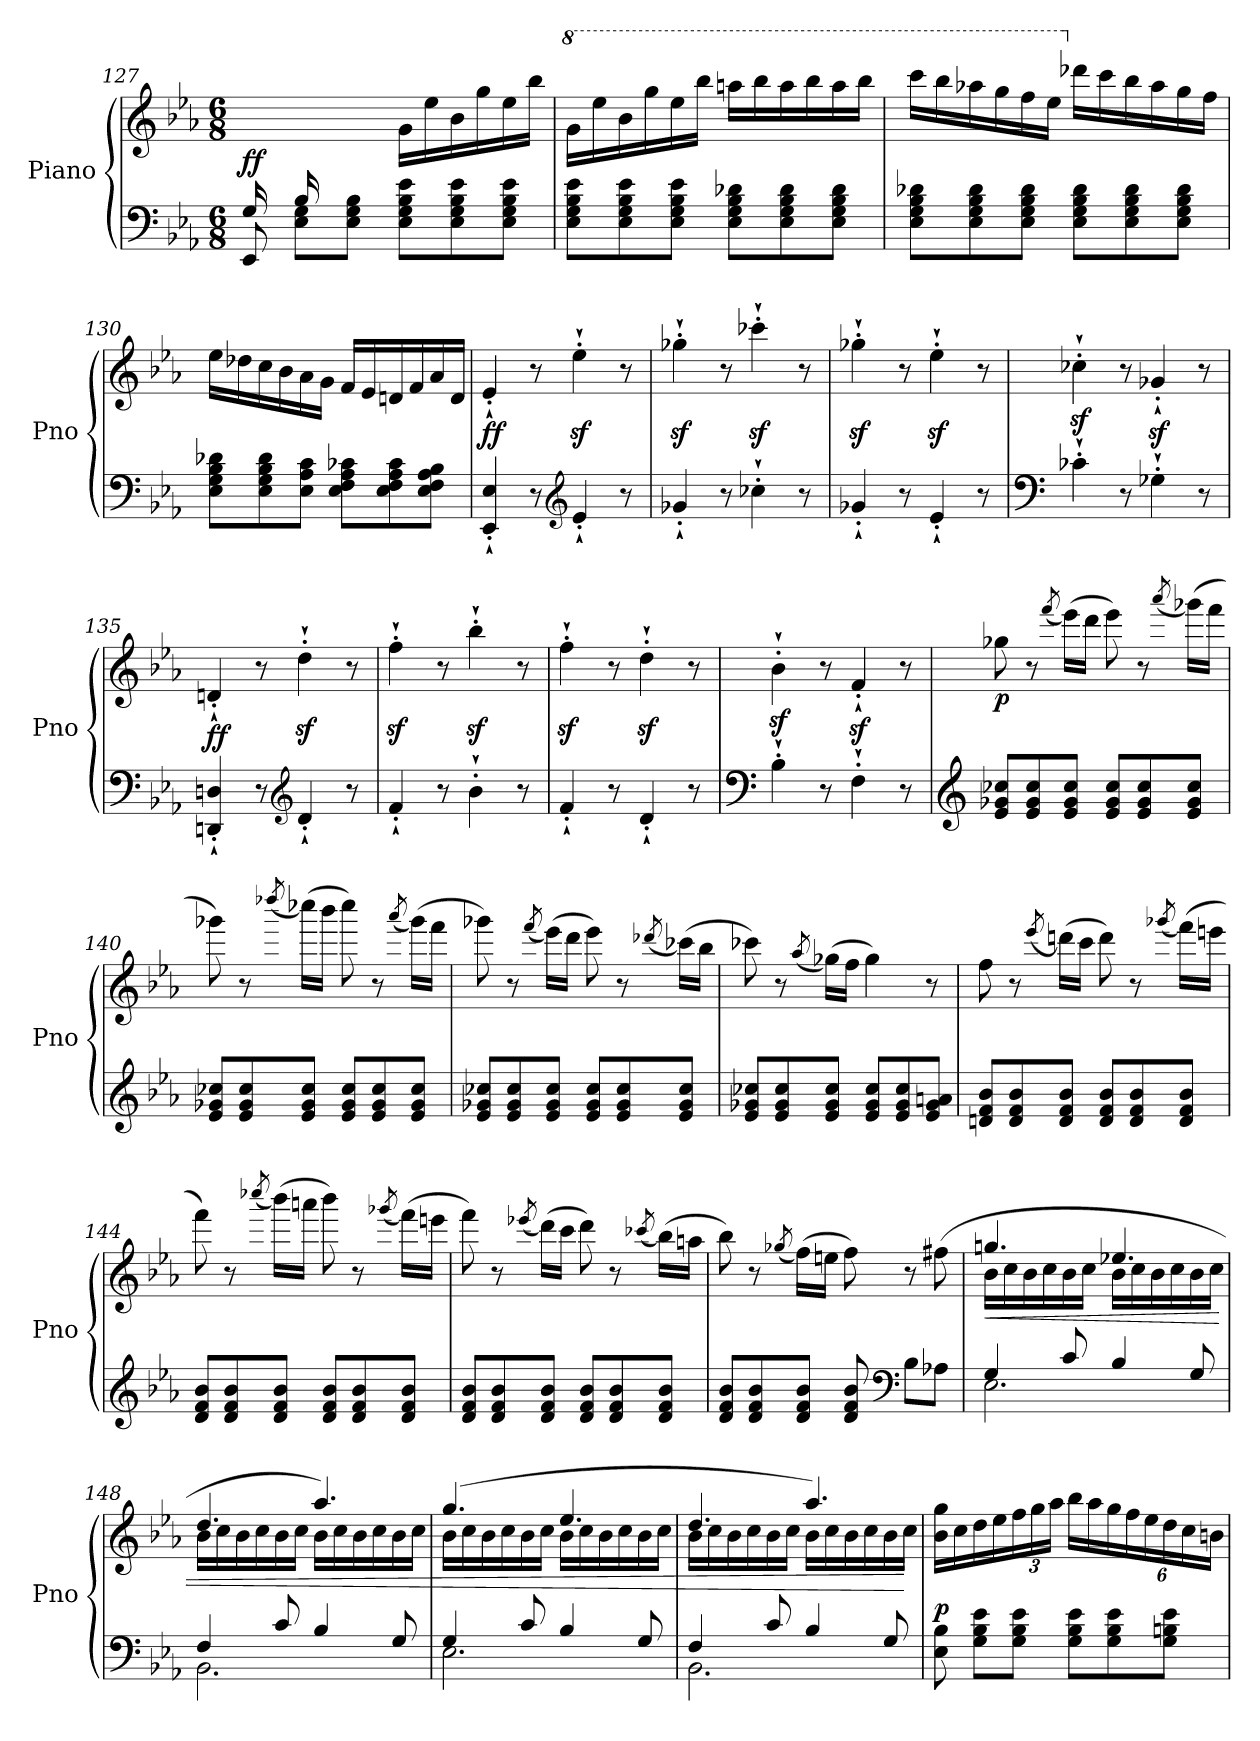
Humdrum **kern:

**kern	**kern	**dynam
*part1	*part1	*part1
*staff2	*staff1	*staff1/2
*I"Piano	*	*
*I'Pno	*	*
!!LO:PB:g=z
*clefF4	*clefG2	*
*k[b-e-a-]	*k[b-e-a-]	*
*M6/8	*M6/8	*
=127	=127	=127
*^	*	*
!	!	!	!LO:DY:b
16G/LL	8EE-/	16ryy	ff
16ryy	.	16e-/	.
16B-/	8E-\ 8G\L	16ryy	.
2ryy	.	16g/	.
.	8E-\ 8G\ 8B-\J	16e-/	.
.	.	16b-/JJ	.
.	8E-\ 8G\ 8B-\ 8e-\L	16g\LL	.
.	.	16ee-\	.
.	8E-\ 8G\ 8B-\ 8e-\	16b-\	.
.	.	16gg\	.
.	8E-\ 8G\ 8B-\ 8e-\J	16ee-\	.
16ryy	.	16bb-\JJ	.
*v	*v	*	*
!!LO:LB:g=z
=128	=128	=128
*	*8va	*
8E-\ 8G\ 8B-\ 8e-\L	16gg\LL	.
.	16eee-\	.
8E-\ 8G\ 8B-\ 8e-\	16bb-\	.
.	16ggg\	.
8E-\ 8G\ 8B-\ 8e-\J	16eee-\	.
.	16bbb-\JJ	.
8E-\ 8G\ 8B-\ 8d-X\L	16aaan\LL	.
.	16bbb-\	.
8E-\ 8G\ 8B-\ 8d-\	16aaa\	.
.	16bbb-\	.
8E-\ 8G\ 8B-\ 8d-\J	16aaa\	.
.	16bbb-\JJ	.
=129	=129	=129
8E-\ 8G\ 8B-\ 8d-X\L	16cccc\LL	.
.	16bbb-\	.
8E-\ 8G\ 8B-\ 8d-\	16aaa-X\	.
.	16ggg\	.
8E-\ 8G\ 8B-\ 8d-\J	16fff\	.
.	16eee-\JJ	.
*	*X8va	*
8E-\ 8G\ 8B-\ 8d-\L	16ddd-X\LL	.
.	16ccc\	.
8E-\ 8G\ 8B-\ 8d-\	16bb-\	.
.	16aa-\	.
8E-\ 8G\ 8B-\ 8d-\J	16gg\	.
.	16ff\JJ	.
=130	=130	=130
8E-\ 8G\ 8B-\ 8d-X\L	16ee-\LL	.
.	16dd-X\	.
8E-\ 8G\ 8B-\ 8d-\	16cc\	.
.	16b-\	.
8E-\ 8A-\ 8c\J	16a-\	.
.	16g\JJ	.
8E-\ 8F\ 8A-\ 8c-X\L	16f/LL	.
.	16e-/	.
8E-\ 8F\ 8A-\ 8c-\	16dn/	.
.	16f/	.
8E-\ 8F\ 8A-\ 8B-\J	16a-/	.
.	16d/JJ	.
=131	=131	=131
!	!	!LO:DY:b
4EE-/`' 4E-/`'	4e-`'/	ff
8r	8r	.
*clefG2	*	*
4e-`'/	4ee-z<`'\	.
8r	8r	.
!!LO:LB:g=z
=132	=132	=132
4g-X`'/	4gg-Xz<`'\	.
8r	8r	.
4cc-X`'\	4ccc-Xz<`'\	.
8r	8r	.
=133	=133	=133
4g-X`'/	4gg-Xz<`'\	.
8r	8r	.
4e-`'/	4ee-z<`'\	.
8r	8r	.
=134	=134	=134
*clefF4	*	*
4c-X`'\	4cc-Xz<`'\	.
8r	8r	.
4G-X`'\	4g-Xz<`'/	.
8r	8r	.
=135	=135	=135
!	!	!LO:DY:b
4DDn/`' 4Dn/`'	4dn`'/	ff
8r	8r	.
*clefG2	*	*
4d`'/	4ddz<`'\	.
8r	8r	.
=136	=136	=136
4f`'/	4ffz<`'\	.
8r	8r	.
4b-`'\	4bb-z<`'\	.
8r	8r	.
=137	=137	=137
4f`'/	4ffz<`'\	.
8r	8r	.
4d`'/	4ddz<`'\	.
8r	8r	.
=138	=138	=138
*clefF4	*	*
4B-`'\	4b-z<`'\	.
8r	8r	.
4F`'\	4fz<'`/	.
8r	8r	.
!!LO:LB:g=z
=139	=139	=139
*clefG2	*	*
!	!	!LO:DY:b
8e-/ 8g-X/ 8cc-X/L	8gg-X\	p
8e-/ 8g-/ 8cc-/	8r	.
.	(8qfff/	.
8e-/ 8g-/ 8cc-/J	(16eee-\LL)	.
.	16ddd\JJ	.
8e-/ 8g-/ 8cc-/L	8eee-\)	.
8e-/ 8g-/ 8cc-/	8r	.
.	(8qaaa-/	.
8e-/ 8g-/ 8cc-/J	(16ggg-X\LL)	.
.	16fff\JJ	.
=140	=140	=140
8e-/ 8g-X/ 8cc-X/L	8ggg-X\)	.
8e-/ 8g-/ 8cc-/	8r	.
.	(8qdddd-X/	.
8e-/ 8g-/ 8cc-/J	(16cccc-X\LL)	.
.	16bbb-\JJ	.
8e-/ 8g-/ 8cc-/L	8cccc-\)	.
8e-/ 8g-/ 8cc-/	8r	.
.	(8qaaa-/	.
8e-/ 8g-/ 8cc-/J	(16ggg-\LL)	.
.	16fff\JJ	.
=141	=141	=141
8e-/ 8g-X/ 8cc-X/L	8ggg-X\)	.
8e-/ 8g-/ 8cc-/	8r	.
.	(8qfff/	.
8e-/ 8g-/ 8cc-/J	(16eee-\LL)	.
.	16ddd\JJ	.
8e-/ 8g-/ 8cc-/L	8eee-\)	.
8e-/ 8g-/ 8cc-/	8r	.
.	(8qddd-X/	.
8e-/ 8g-/ 8cc-/J	(16ccc-X\LL)	.
.	16bb-\JJ	.
=142	=142	=142
8e-/ 8g-X/ 8cc-X/L	8ccc-X\)	.
8e-/ 8g-/ 8cc-/	8r	.
.	(8qaa-/	.
8e-/ 8g-/ 8cc-/J	(16gg-X\LL)	.
.	16ff\JJ	.
8e-/ 8g-/ 8cc-/L	4gg-\)	.
8e-/ 8g-/ 8cc-/	.	.
8e-/ 8g-/ 8an/J	8r	.
!!LO:LB:g=z
=143	=143	=143
8dn/ 8f/ 8b-/L	8ff\	.
8d/ 8f/ 8b-/	8r	.
.	(8qeee-/	.
8d/ 8f/ 8b-/J	(16dddn\LL)	.
.	16ccc\JJ	.
8d/ 8f/ 8b-/L	8ddd\)	.
8d/ 8f/ 8b-/	8r	.
.	(8qggg-X/	.
8d/ 8f/ 8b-/J	(16fff\LL)	.
.	16eeen\JJ	.
=144	=144	=144
8d/ 8f/ 8b-/L	8fff\)	.
8d/ 8f/ 8b-/	8r	.
.	(8qcccc-X/	.
8d/ 8f/ 8b-/J	(16bbb-\LL)	.
.	16aaan\JJ	.
8d/ 8f/ 8b-/L	8bbb-\)	.
8d/ 8f/ 8b-/	8r	.
.	(8qggg-X/	.
8d/ 8f/ 8b-/J	(16fff\LL)	.
.	16eeen\JJ	.
=145	=145	=145
8d/ 8f/ 8b-/L	8fff\)	.
8d/ 8f/ 8b-/	8r	.
.	(8qeee-X/	.
8d/ 8f/ 8b-/J	(16ddd\LL)	.
.	16ccc\JJ	.
8d/ 8f/ 8b-/L	8ddd\)	.
8d/ 8f/ 8b-/	8r	.
.	(8qccc-X/	.
8d/ 8f/ 8b-/J	(16bb-\LL)	.
.	16aan\JJ	.
!!LO:LB:g=z
=146	=146	=146
8d/ 8f/ 8b-/L	8bb-\)	.
8d/ 8f/ 8b-/	8r	.
.	(8qgg-X/	.
8d/ 8f/ 8b-/J	(16ff\LL)	.
.	16een\JJ	.
8d/ 8f/ 8b-/	8ff\)	.
*clefF4	*	*
8B-\L	8r	.
8A-X\J	(8ff#X\	.
!!LO:PB:g=z
=147	=147	=147
*^	*	*
!	!	!	!LO:HP:b
*	*	*^	*
4G/	2.E-\	4.ggn/	16b-\LL	<
.	.	.	16cc\	.
.	.	.	16b-\	.
.	.	.	16cc\	.
8c/	.	.	16b-\	.
.	.	.	16cc\JJ	.
4B-/	.	4.ee-X/	16b-\LL	.
.	.	.	16cc\	.
.	.	.	16b-\	.
.	.	.	16cc\	.
8G/	.	.	16b-\	.
.	.	.	16cc\JJ	.
=148	=148	=148	=148	=148
4F/	2.BB-\	4.dd/	16b-\LL	.
.	.	.	16cc\	.
.	.	.	16b-\	.
.	.	.	16cc\	.
8c/	.	.	16b-\	.
.	.	.	16cc\JJ	.
4B-/	.	4.aa-/)	16b-\LL	.
.	.	.	16cc\	.
.	.	.	16b-\	.
.	.	.	16cc\	.
8G/	.	.	16b-\	.
.	.	.	16cc\JJ	.
=149	=149	=149	=149	=149
4G/	2.E-\	(4.gg/	16b-\LL	.
.	.	.	16cc\	.
.	.	.	16b-\	.
.	.	.	16cc\	.
8c/	.	.	16b-\	.
.	.	.	16cc\JJ	.
4B-/	.	4.ee-/	16b-\LL	.
.	.	.	16cc\	.
.	.	.	16b-\	.
.	.	.	16cc\	.
8G/	.	.	16b-\	.
.	.	.	16cc\JJ	.
!!LO:LB:g=z	!!
=150	=150	=150	=150	=150
4F/	2.BB-\	4.dd/	16b-\LL	.
.	.	.	16cc\	.
.	.	.	16b-\	.
.	.	.	16cc\	.
8c/	.	.	16b-\	.
.	.	.	16cc\JJ	.
4B-/	.	4.aa-/)	16b-\LL	.
.	.	.	16cc\	.
.	.	.	16b-\	.
.	.	.	16cc\	.
8G/	.	.	16b-\	.
.	.	.	16cc\JJ	[
*v	*v	*	*	*
!!LO:LB:g=z
=151	=151	=151	=151
!	!	!	!LO:DY:a=2
*	*v	*v	*
8E-\ 8B-\	16b-\ 16gg\LL	p
.	16cc\	.
8G\ 8B-\ 8e-\L	16dd\	.
.	16ee-\	.
*	*Xbrackettup	*
8G\ 8B-\ 8e-\J	24ff\	.
.	24gg\	.
.	24aa-\JJ	.
8G\ 8B-\ 8e-\L	16bb-\LL	.
.	16aa-\	.
8G\ 8B-\ 8e-\	24gg\	.
.	24ff\	.
.	24ee-\	.
8G\ 8Bn\ 8e-\J	24dd\	.
.	24cc\	.
.	24bn\JJ	.
=	=	=
*-	*-	*-
